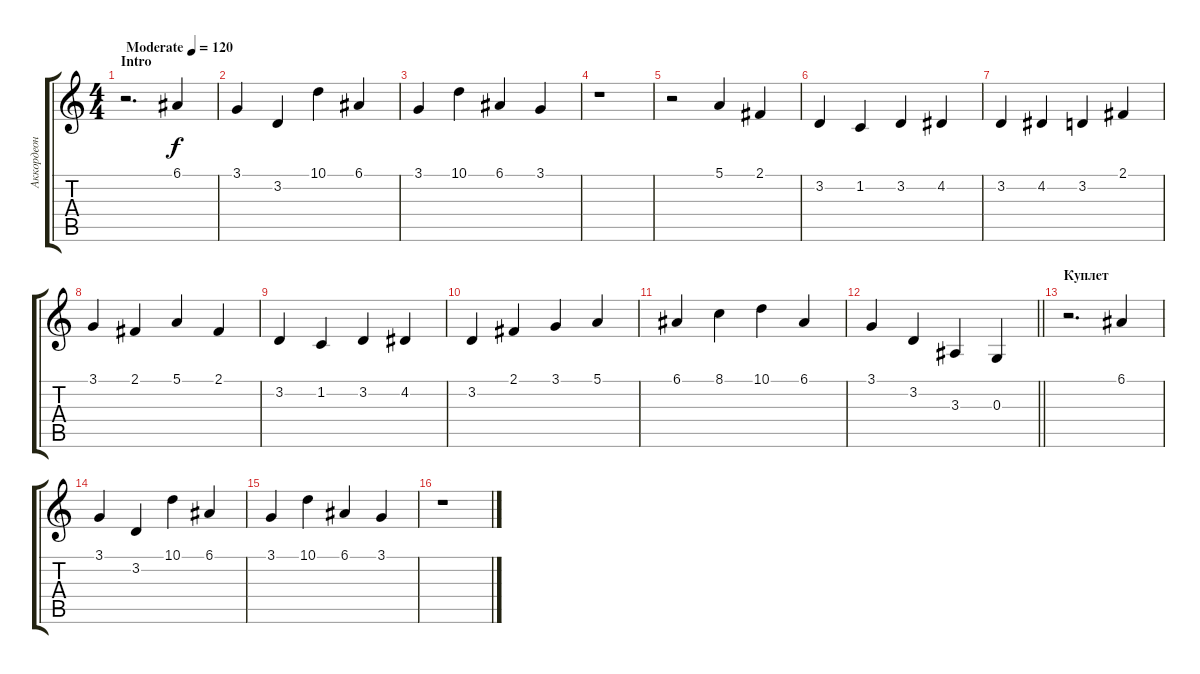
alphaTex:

\track ("Аккордеон ПР " "Аккордеон ") {instrument accordion}
\staff {score tabs}
\tuning (E4 B3 G3 D3 A2 E2) {hide}
\ts (4 4)
\section ("" "Intro ")
\tempo (120 "Moderate")
\clef g2
\ks c
r.2{d dy f instrument accordion} 6.1.4 |
3.1.4 3.2.4 10.1.4 6.1.4 |
3.1.4 10.1.4 6.1.4 3.1.4 |
r.1 |
r.2 5.1.4 2.1.4 |
3.2.4 1.2.4 3.2.4 4.2.4 |
3.2.4 4.2.4 3.2.4 2.1.4 |
3.1.4 2.1.4 5.1.4 2.1.4 |
3.2.4 1.2.4 3.2.4 4.2.4 |
3.2.4 2.1.4 3.1.4 5.1.4 |
6.1.4 8.1.4 10.1.4 6.1.4 |
\barLineRight lightlight
3.1.4 3.2.4 3.3.4 0.3.4 |
\section ("" "Куплет ")
r.2{d} 6.1.4 |
3.1.4 3.2.4 10.1.4 6.1.4 |
3.1.4 10.1.4 6.1.4 3.1.4 |
r.1
